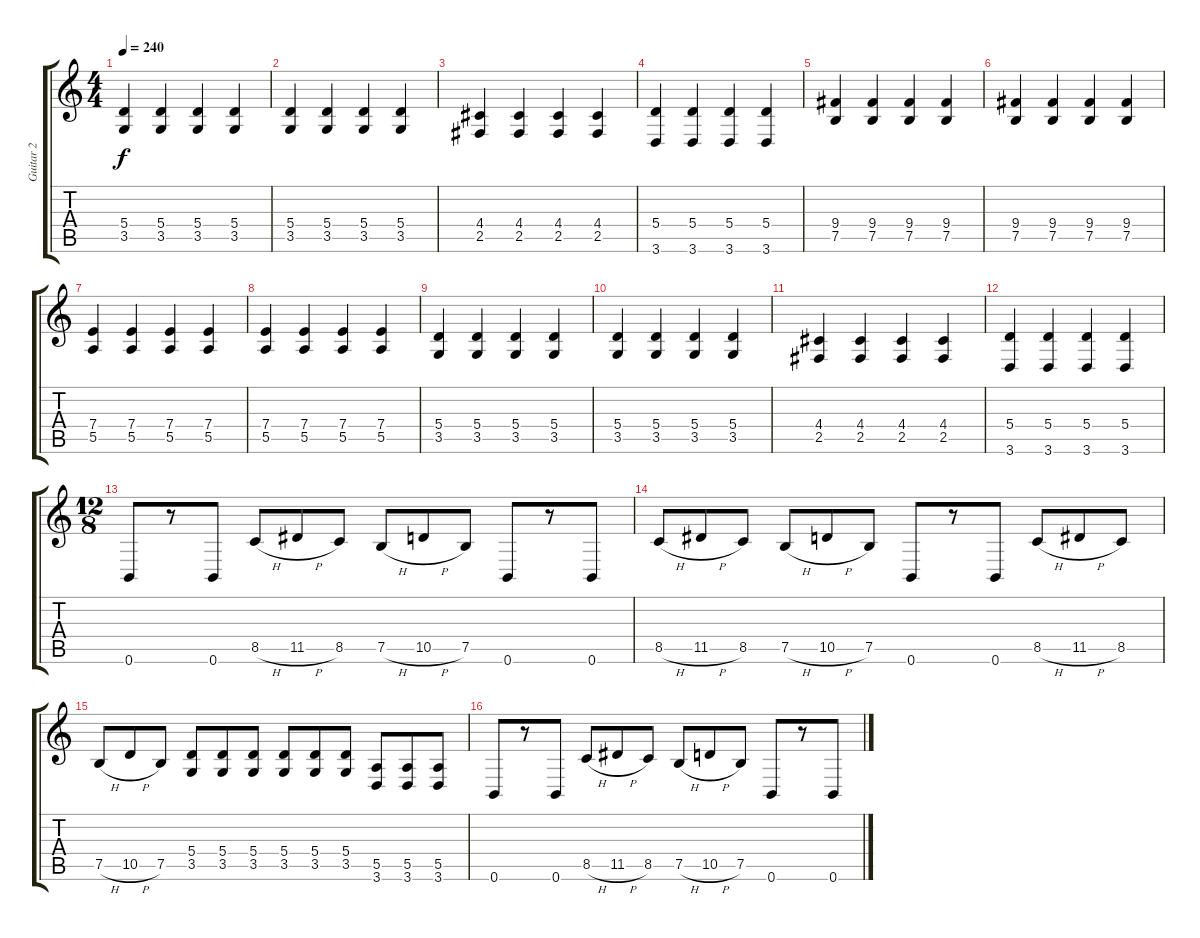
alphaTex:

\track ("Guitar 2" "Guitar 2") {instrument distortionguitar}
\staff {score tabs}
\tuning (B3 Gb3 D3 A2 E2 B1) {hide}
\ts (4 4)
\tempo 240
\clef g2
\ks c
(5.4 3.5).4{dy f} (5.4 3.5).4 (5.4 3.5).4 (5.4 3.5).4 |
(5.4 3.5).4 (5.4 3.5).4 (5.4 3.5).4 (5.4 3.5).4 |
(4.4 2.5).4 (4.4 2.5).4 (4.4 2.5).4 (4.4 2.5).4 |
(5.4 3.6).4 (5.4 3.6).4 (5.4 3.6).4 (5.4 3.6).4 |
(9.4 7.5).4 (9.4 7.5).4 (9.4 7.5).4 (9.4 7.5).4 |
(9.4 7.5).4 (9.4 7.5).4 (9.4 7.5).4 (9.4 7.5).4 |
(7.4 5.5).4 (7.4 5.5).4 (7.4 5.5).4 (7.4 5.5).4 |
(7.4 5.5).4 (7.4 5.5).4 (7.4 5.5).4 (7.4 5.5).4 |
(5.4 3.5).4 (5.4 3.5).4 (5.4 3.5).4 (5.4 3.5).4 |
(5.4 3.5).4 (5.4 3.5).4 (5.4 3.5).4 (5.4 3.5).4 |
(4.4 2.5).4 (4.4 2.5).4 (4.4 2.5).4 (4.4 2.5).4 |
(5.4 3.6).4 (5.4 3.6).4 (5.4 3.6).4 (5.4 3.6).4 |
\ts (12 8)
0.6.8 r.8 0.6.8 8.5{h}.8 11.5{h}.8 8.5.8 7.5{h}.8 10.5{h}.8 7.5.8 0.6.8 r.8 0.6.8 |
8.5{h}.8 11.5{h}.8 8.5.8 7.5{h}.8 10.5{h}.8 7.5.8 0.6.8 r.8 0.6.8 8.5{h}.8 11.5{h}.8 8.5.8 |
7.5{h}.8 10.5{h}.8 7.5.8 (5.4 3.5).8 (5.4 3.5).8 (5.4 3.5).8 (5.4 3.5).8 (5.4 3.5).8 (5.4 3.5).8 (5.5 3.6).8 (5.5 3.6).8 (5.5 3.6).8 |
0.6.8 r.8 0.6.8 8.5{h}.8 11.5{h}.8 8.5.8 7.5{h}.8 10.5{h}.8 7.5.8 0.6.8 r.8 0.6.8
